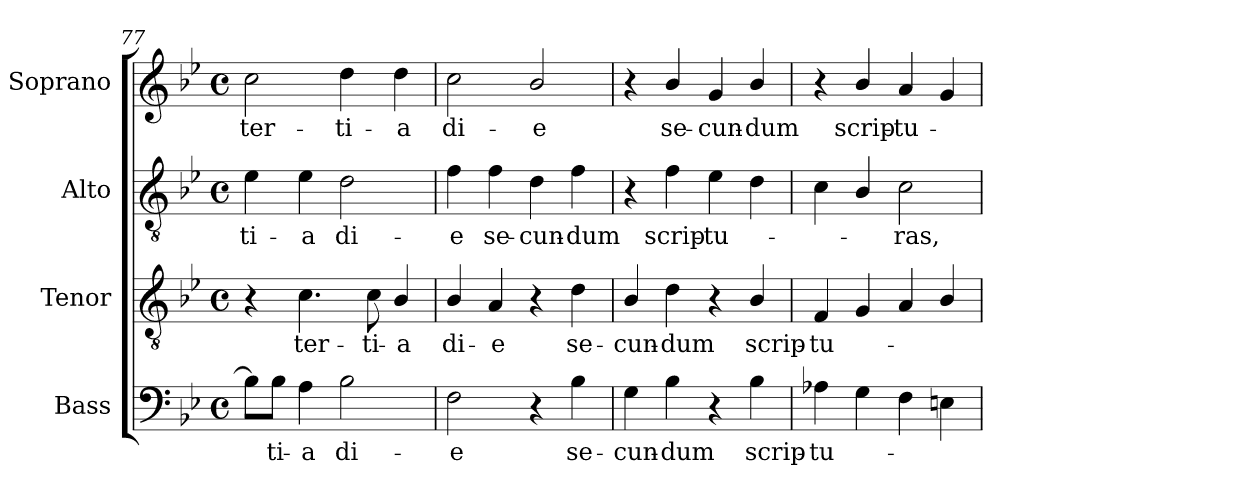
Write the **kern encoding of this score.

**kern	**text	**kern	**text	**kern	**text	**kern	**text
*part4	*part4	*part3	*part3	*part2	*part2	*part1	*part1
*staff4	*staff4	*staff3	*staff3	*staff2	*staff2	*staff1	*staff1
*I"Bass	*	*I"Tenor	*	*I"Alto	*	*I"Soprano	*
*I'B.	*	*I'T.	*	*I'A.	*	*I'S.	*
*clefF4	*	*clefGv2	*	*clefGv2	*	*clefG2	*
*	*	*ITrd7c12	*	*ITrd7c12	*	*	*
*k[b-e-]	*	*k[b-e-]	*	*k[b-e-]	*	*k[b-e-]	*
*B-:	*	*B-:	*	*B-:	*	*B-:	*
*M4/4	*	*M4/4	*	*M4/4	*	*M4/4	*
*met(c)	*	*met(c)	*	*met(c)	*	*met(c)	*
=77	=77	=77	=77	=77	=77	=77	=77
!	!	!	!	!	!LO:LY:b:color=#000000	!	!
!	!	!	!	!	!	!	!LO:LY:b:color=#000000
8B-i\L]	.	4r	.	4E-i\	-ti-	2cci\	ter-
!	!LO:LY:b:color=#000000	!	!	!	!	!	!
8B-i\J	-ti-	.	.	.	.	.	.
!	!LO:LY:b:color=#000000	!	!	!	!	!	!
!	!	!	!LO:LY:b:color=#000000	!	!	!	!
!	!	!	!	!	!LO:LY:b:color=#000000	!	!
4Ai\	-a	4.Ci\	ter-	4E-i\	-a	.	.
!	!LO:LY:b:color=#000000	!	!	!	!	!	!
!	!	!	!	!	!LO:LY:b:color=#000000	!	!
!	!	!	!	!	!	!	!LO:LY:b:color=#000000
2B-i\	di-	.	.	2Di\	di-	4ddi\	-ti-
!	!	!	!LO:LY:b:color=#000000	!	!	!	!
.	.	8Ci\	-ti-	.	.	.	.
!	!	!	!LO:LY:b:color=#000000	!	!	!	!
!	!	!	!	!	!	!	!LO:LY:b:color=#000000
.	.	4BB-i/	-a	.	.	4ddi\	-a
=78	=78	=78	=78	=78	=78	=78	=78
!	!LO:LY:b:color=#000000	!	!	!	!	!	!
!	!	!	!LO:LY:b:color=#000000	!	!	!	!
!	!	!	!	!	!LO:LY:b:color=#000000	!	!
!	!	!	!	!	!	!	!LO:LY:b:color=#000000
2Fi\	-e	4BB-i/	di-	4Fi\	-e	2cci\	di-
!	!	!	!LO:LY:b:color=#000000	!	!	!	!
!	!	!	!	!	!LO:LY:b:color=#000000	!	!
.	.	4AAi/	-e	4Fi\	se-	.	.
!	!	!	!	!	!LO:LY:b:color=#000000	!	!
!	!	!	!	!	!	!	!LO:LY:b:color=#000000
4r	.	4r	.	4Di\	-cun-	2b-i/	-e
!	!LO:LY:b:color=#000000	!	!	!	!	!	!
!	!	!	!LO:LY:b:color=#000000	!	!	!	!
!	!	!	!	!	!LO:LY:b:color=#000000	!	!
4B-i\	se-	4Di\	se-	4Fi\	-dum	.	.
=79	=79	=79	=79	=79	=79	=79	=79
!	!LO:LY:b:color=#000000	!	!	!	!	!	!
!	!	!	!LO:LY:b:color=#000000	!	!	!	!
4Gi\	-cun-	4BB-i/	-cun-	4r	.	4r	.
!	!LO:LY:b:color=#000000	!	!	!	!	!	!
!	!	!	!LO:LY:b:color=#000000	!	!	!	!
!	!	!	!	!	!LO:LY:b:color=#000000	!	!
!	!	!	!	!	!	!	!LO:LY:b:color=#000000
4B-i\	-dum	4Di\	-dum	4Fi\	scrip-	4b-i/	se-
!	!	!	!	!	!LO:LY:b:color=#000000	!	!
!	!	!	!	!	!	!	!LO:LY:b:color=#000000
4r	.	4r	.	4E-i\	-tu-	4gi/	-cun-
!	!LO:LY:b:color=#000000	!	!	!	!	!	!
!	!	!	!LO:LY:b:color=#000000	!	!	!	!
!	!	!	!	!	!	!	!LO:LY:b:color=#000000
4B-i\	scrip-	4BB-i/	scrip-	4Di\	.	4b-i/	-dum
!!LO:LB:g=z
=80	=80	=80	=80	=80	=80	=80	=80
!	!LO:LY:b:color=#000000	!	!	!	!	!	!
!	!	!	!LO:LY:b:color=#000000	!	!	!	!
4A-Xi\	-tu-	4FFi/	-tu-	4Ci\	.	4r	.
!	!	!	!	!	!	!	!LO:LY:b:color=#000000
4Gi\	.	4GGi/	.	4BB-i/	.	4b-i/	scrip-
!	!	!	!	!	!LO:LY:b:color=#000000	!	!
!	!	!	!	!	!	!	!LO:LY:b:color=#000000
4Fi\	.	4AAi/	.	2Ci\	-ras,	4ai/	-tu-
4Eni\	.	4BB-i/	.	.	.	4gi/	.
=	=	=	=	=	=	=	=
*-	*-	*-	*-	*-	*-	*-	*-
